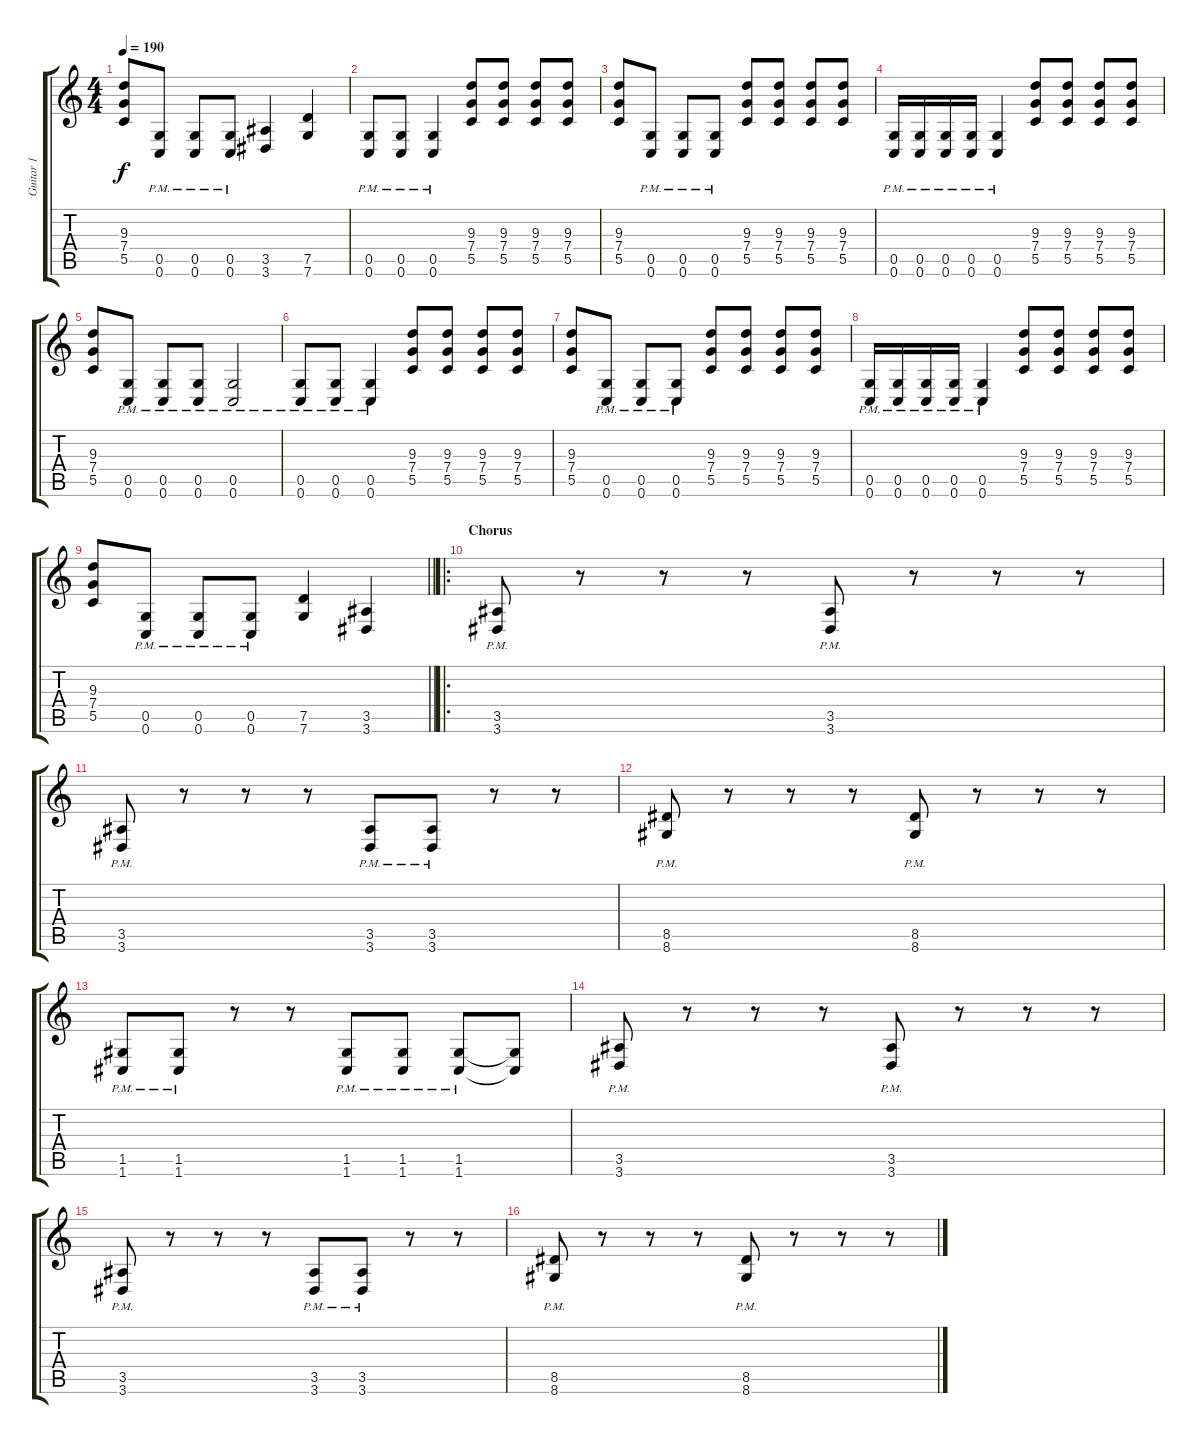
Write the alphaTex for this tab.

\track ("Guitar 1" "Guitar 1") {instrument distortionguitar}
\staff {score tabs}
\tuning (D4 A3 F3 C3 G2 C2) {hide}
\ts (4 4)
\tempo 190
\clef g2
\ks c
(9.3 7.4 5.5).8{dy f} (0.5{pm} 0.6{pm}).8 (0.5{pm} 0.6{pm}).8 (0.5{pm} 0.6{pm}).8 (3.5 3.6).4 (7.5 7.6).4 |
(0.5{pm} 0.6{pm}).8 (0.5{pm} 0.6{pm}).8 (0.5{pm} 0.6{pm}).4 (9.3 7.4 5.5).8 (9.3 7.4 5.5).8 (9.3 7.4 5.5).8 (9.3 7.4 5.5).8 |
(9.3 7.4 5.5).8 (0.5{pm} 0.6{pm}).8 (0.5{pm} 0.6{pm}).8 (0.5{pm} 0.6{pm}).8 (9.3 7.4 5.5).8 (9.3 7.4 5.5).8 (9.3 7.4 5.5).8 (9.3 7.4 5.5).8 |
(0.5{pm} 0.6{pm}).16 (0.5{pm} 0.6{pm}).16 (0.5{pm} 0.6{pm}).16 (0.5{pm} 0.6{pm}).16 (0.5{pm} 0.6{pm}).4 (9.3 7.4 5.5).8 (9.3 7.4 5.5).8 (9.3 7.4 5.5).8 (9.3 7.4 5.5).8 |
(9.3 7.4 5.5).8 (0.5{pm} 0.6{pm}).8 (0.5{pm} 0.6{pm}).8 (0.5{pm} 0.6{pm}).8 (0.5{pm} 0.6).2 |
(0.5{pm} 0.6{pm}).8 (0.5{pm} 0.6{pm}).8 (0.5{pm} 0.6{pm}).4 (9.3 7.4 5.5).8 (9.3 7.4 5.5).8 (9.3 7.4 5.5).8 (9.3 7.4 5.5).8 |
(9.3 7.4 5.5).8 (0.5{pm} 0.6{pm}).8 (0.5{pm} 0.6{pm}).8 (0.5{pm} 0.6{pm}).8 (9.3 7.4 5.5).8 (9.3 7.4 5.5).8 (9.3 7.4 5.5).8 (9.3 7.4 5.5).8 |
(0.5{pm} 0.6{pm}).16 (0.5{pm} 0.6{pm}).16 (0.5{pm} 0.6{pm}).16 (0.5{pm} 0.6{pm}).16 (0.5{pm} 0.6{pm}).4 (9.3 7.4 5.5).8 (9.3 7.4 5.5).8 (9.3 7.4 5.5).8 (9.3 7.4 5.5).8 |
\barLineRight lightlight
(9.3 7.4 5.5).8 (0.5{pm} 0.6{pm}).8 (0.5{pm} 0.6{pm}).8 (0.5{pm} 0.6{pm}).8 (7.5 7.6).4 (3.5 3.6).4 |
\ro
\section ("" "Chorus")
(3.5{pm} 3.6{pm}).8 r.8 r.8 r.8 (3.5{pm} 3.6{pm}).8 r.8 r.8 r.8 |
(3.5{pm} 3.6{pm}).8 r.8 r.8 r.8 (3.5{pm} 3.6{pm}).8 (3.5 3.6{pm}).8 r.8 r.8 |
(8.5{pm} 8.6{pm}).8 r.8 r.8 r.8 (8.5{pm} 8.6{pm}).8 r.8 r.8 r.8 |
(1.5{pm} 1.6{pm}).8 (1.5{pm} 1.6{pm}).8 r.8 r.8 (1.5{pm} 1.6{pm}).8 (1.5{pm} 1.6{pm}).8 (1.5{pm} 1.6{pm}).8 (1.5{t} 1.6{t}).8 |
(3.5{pm} 3.6{pm}).8 r.8 r.8 r.8 (3.5{pm} 3.6{pm}).8 r.8 r.8 r.8 |
(3.5{pm} 3.6{pm}).8 r.8 r.8 r.8 (3.5{pm} 3.6{pm}).8 (3.5 3.6{pm}).8 r.8 r.8 |
(8.5{pm} 8.6{pm}).8 r.8 r.8 r.8 (8.5{pm} 8.6{pm}).8 r.8 r.8 r.8
